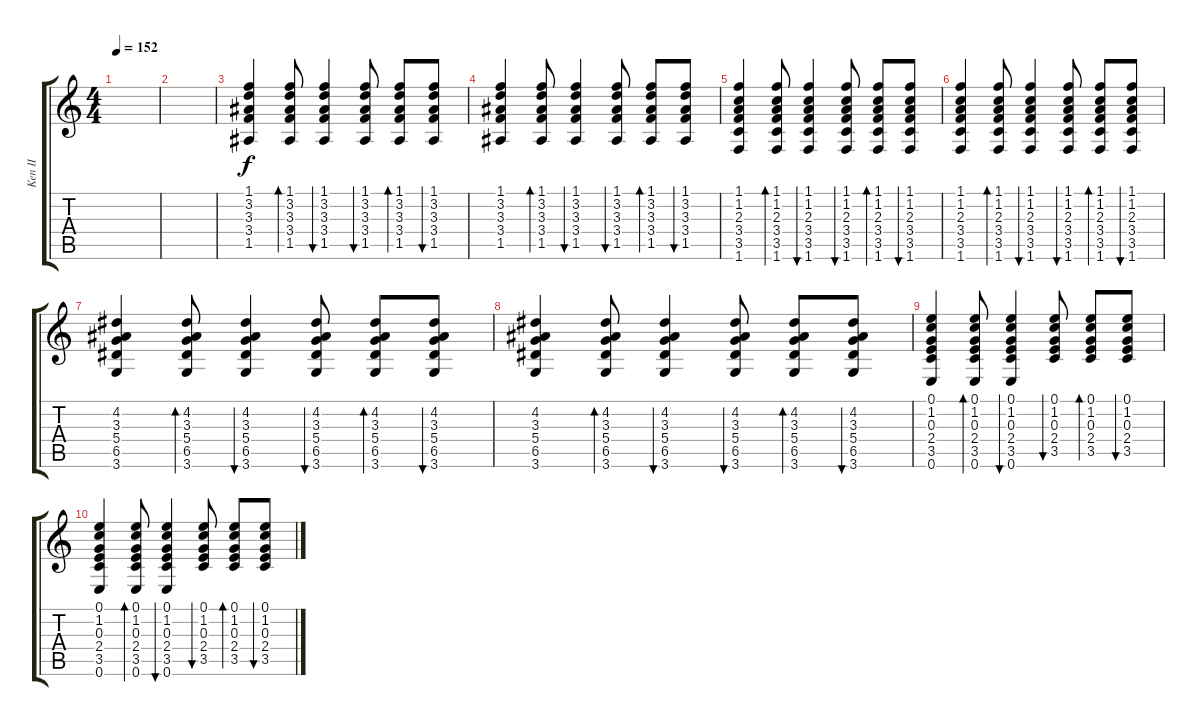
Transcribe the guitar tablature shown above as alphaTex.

\track ("Ken II" "Ken II") {instrument distortionguitar}
\staff {score tabs}
\tuning (E4 B3 G3 D3 A2 E2) {hide}
\ts (4 4)
\tempo 152
\clef g2
\ks c
|
|
(1.1 3.2 3.3 3.4 1.5).4{instrument acousticguitarsteel} (1.1 3.2 3.3 3.4 1.5).8{bd 120} (1.1 3.2 3.3 3.4 1.5).4{bu 120} (1.1 3.2 3.3 3.4 1.5).8{bu 120} (1.1 3.2 3.3 3.4 1.5).8{bd 120} (1.1 3.2 3.3 3.4 1.5).8{bu 120} |
(1.1 3.2 3.3 3.4 1.5).4 (1.1 3.2 3.3 3.4 1.5).8{bd 120} (1.1 3.2 3.3 3.4 1.5).4{bu 120} (1.1 3.2 3.3 3.4 1.5).8{bu 120} (1.1 3.2 3.3 3.4 1.5).8{bd 120} (1.1 3.2 3.3 3.4 1.5).8{bu 120} |
(1.1 1.2 2.3 3.4 3.5 1.6).4 (1.1 1.2 2.3 3.4 3.5 1.6).8{bd 120} (1.1 1.2 2.3 3.4 3.5 1.6).4{bu 120} (1.1 1.2 2.3 3.4 3.5 1.6).8{bu 120} (1.1 1.2 2.3 3.4 3.5 1.6).8{bd 120} (1.1 1.2 2.3 3.4 3.5 1.6).8{bu 120} |
(1.1 1.2 2.3 3.4 3.5 1.6).4 (1.1 1.2 2.3 3.4 3.5 1.6).8{bd 120} (1.1 1.2 2.3 3.4 3.5 1.6).4{bu 120} (1.1 1.2 2.3 3.4 3.5 1.6).8{bu 120} (1.1 1.2 2.3 3.4 3.5 1.6).8{bd 120} (1.1 1.2 2.3 3.4 3.5 1.6).8{bu 120} |
(4.2 3.3 5.4 6.5 3.6).4 (4.2 3.3 5.4 6.5 3.6).8{bd 120} (4.2 3.3 5.4 6.5 3.6).4{bu 120} (4.2 3.3 5.4 6.5 3.6).8{bu 120} (4.2 3.3 5.4 6.5 3.6).8{bd 120} (4.2 3.3 5.4 6.5 3.6).8{bu 120} |
(4.2 3.3 5.4 6.5 3.6).4 (4.2 3.3 5.4 6.5 3.6).8{bd 120} (4.2 3.3 5.4 6.5 3.6).4{bu 120} (4.2 3.3 5.4 6.5 3.6).8{bu 120} (4.2 3.3 5.4 6.5 3.6).8{bd 120} (4.2 3.3 5.4 6.5 3.6).8{bu 120} |
(0.1 1.2 0.3 2.4 3.5 0.6).4 (0.1 1.2 0.3 2.4 3.5 0.6).8{bd 120} (0.1 1.2 0.3 2.4 3.5 0.6).4{bu 120} (0.1 1.2 0.3 2.4 3.5).8{bu 120} (0.1 1.2 0.3 2.4 3.5).8{bd 120} (0.1 1.2 0.3 2.4 3.5).8{bu 120} |
(0.1 1.2 0.3 2.4 3.5 0.6).4 (0.1 1.2 0.3 2.4 3.5 0.6).8{bd 120} (0.1 1.2 0.3 2.4 3.5 0.6).4{bu 120} (0.1 1.2 0.3 2.4 3.5).8{bu 120} (0.1 1.2 0.3 2.4 3.5).8{bd 120} (0.1 1.2 0.3 2.4 3.5).8{bu 120}
